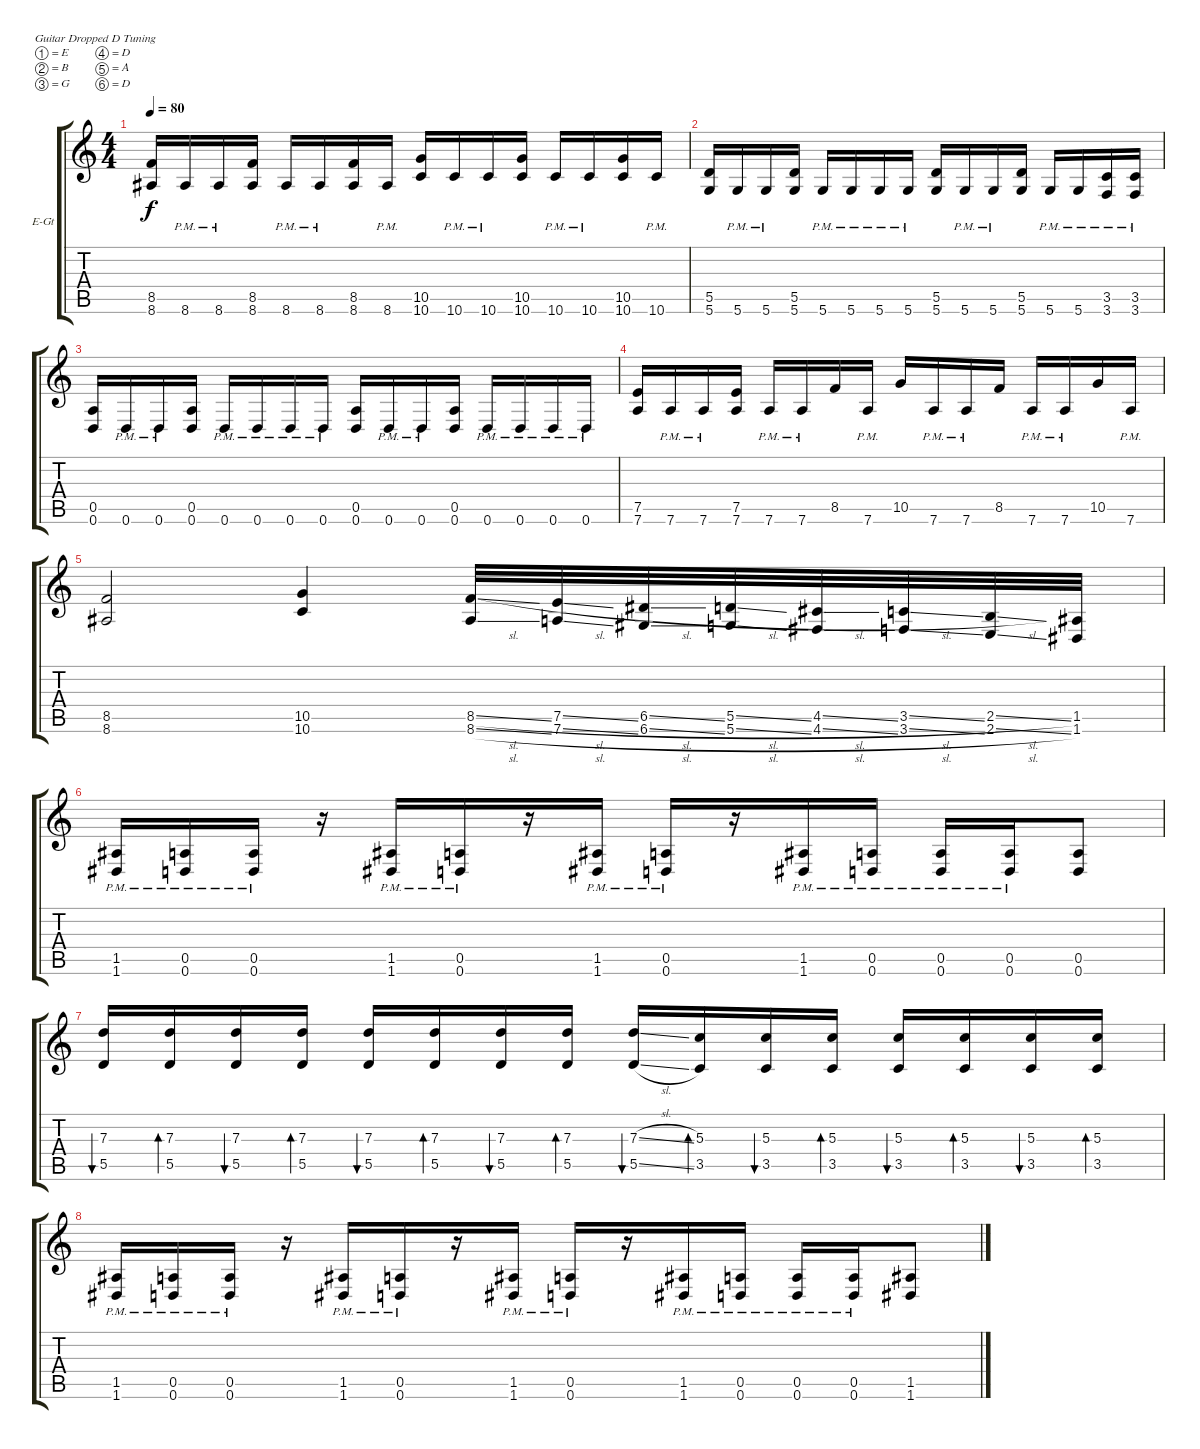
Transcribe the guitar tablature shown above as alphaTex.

\bracketExtendMode groupsimilarinstruments
\firstSystemTrackNameOrientation horizontal
\otherSystemsTrackNameOrientation horizontal
\track ("Мишаня" "E-Gt") {instrument overdrivenguitar}
\staff {score tabs}
\tuning (E4 B3 G3 D3 A2 D2)
\ts (4 4)
\tempo 80
\clef g2
\ks c
(8.5 8.6).16{dy f} 8.6{pm}.16 8.6{pm}.16 (8.6 8.5).16 8.6{pm}.16 8.6{pm}.16 (8.6 8.5).16 8.6{pm}.16 (10.5 10.6).16 10.6{pm}.16 10.6{pm}.16 (10.5 10.6).16 10.6{pm}.16 10.6{pm}.16 (10.5 10.6).16 10.6{pm}.16 |
(5.6 5.5).16 5.6{pm}.16 5.6{pm}.16 (5.6 5.5).16 5.6{pm}.16 5.6{pm}.16 5.6{pm}.16 5.6{pm}.16 (5.6 5.5).16 5.6{pm}.16 5.6{pm}.16 (5.6 5.5).16 5.6{pm}.16 5.6{pm}.16 (3.6{pm} 3.5{pm}).16 (3.5{pm} 3.6{pm}).16 |
(0.5 0.6).16 0.6{pm}.16 0.6{pm}.16 (0.6 0.5).16 0.6{pm}.16 0.6{pm}.16 0.6{pm}.16 0.6{pm}.16 (0.5 0.6).16 0.6{pm}.16 0.6{pm}.16 (0.6 0.5).16 0.6{pm}.16 0.6{pm}.16 0.6{pm}.16 0.6{pm}.16 |
(7.6 7.5).16 7.6{pm}.16 7.6{pm}.16 (7.5 7.6).16 7.6{pm}.16 7.6{pm}.16 8.5.16 7.6{pm}.16 10.5.16 7.6{pm}.16 7.6{pm}.16 8.5.16 7.6{pm}.16 7.6{pm}.16 10.5.16 7.6{pm}.16 |
(8.5 8.6).2 (10.5 10.6).4 (8.6{sl} 8.5{sl}).32 (7.6{sl} 7.5{sl}).32 (6.6{sl} 6.5{sl}).32 (5.6{sl} 5.5{sl}).32 (4.6{sl} 4.5{sl}).32 (3.6{sl} 3.5{sl}).32 (2.6{sl} 2.5{sl}).32 (1.6 1.5).32 |
(1.5{pm} 1.6{pm}).16 (0.5{pm} 0.6{pm}).16 (0.5{pm} 0.6{pm}).16 r.16 (1.5{pm} 1.6{pm}).16 (0.5{pm} 0.6{pm}).16 r.16 (1.5{pm} 1.6{pm}).16 (0.5{pm} 0.6{pm}).16 r.16 (1.5{pm} 1.6{pm}).16 (0.5{pm} 0.6{pm}).16 (0.5{pm} 0.6{pm}).16 (0.5{pm} 0.6{pm}).16 (0.5 0.6).8 |
(7.3 5.5).16{bu 60} (7.3 5.5).16{bd 60} (7.3 5.5).16{bu 60} (7.3 5.5).16{bd 60} (7.3 5.5).16{bu 60} (7.3 5.5).16{bd 60} (7.3 5.5).16{bu 60} (7.3 5.5).16{bd 60} (7.3{sl} 5.5{sl}).16{bu 60} (5.3 3.5).16{bd 60} (5.3 3.5).16{bu 60} (5.3 3.5).16{bd 60} (5.3 3.5).16{bu 60} (5.3 3.5).16{bd 60} (5.3 3.5).16{bu 60} (5.3 3.5).16{bd 60} |
(1.5{pm} 1.6{pm}).16 (0.5{pm} 0.6{pm}).16 (0.5{pm} 0.6{pm}).16 r.16 (1.5{pm} 1.6{pm}).16 (0.5{pm} 0.6{pm}).16 r.16 (1.5{pm} 1.6{pm}).16 (0.5{pm} 0.6{pm}).16 r.16 (1.5{pm} 1.6{pm}).16 (0.5{pm} 0.6{pm}).16 (0.5{pm} 0.6{pm}).16 (0.5{pm} 0.6{pm}).16 (1.5 1.6).8
